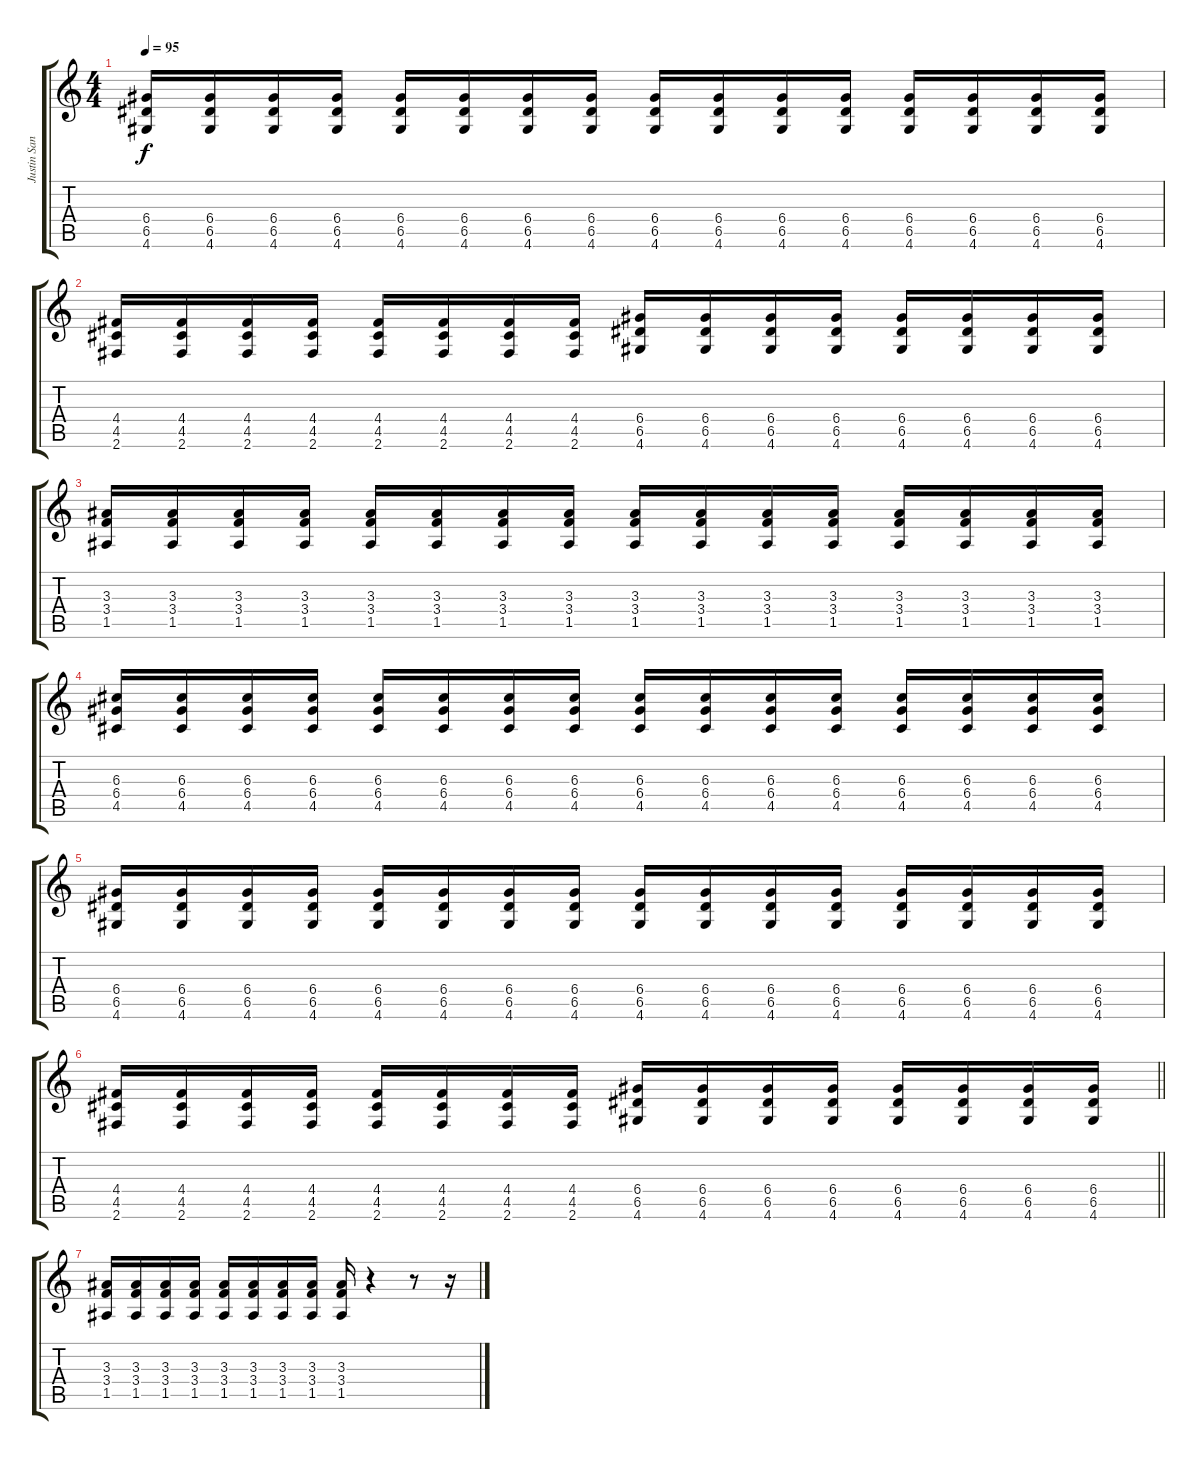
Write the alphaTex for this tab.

\track ("Justin Sane" "Justin San") {instrument distortionguitar}
\staff {score tabs}
\tuning (E4 B3 G3 D3 A2 E2) {hide}
\ts (4 4)
\tempo 95
\clef g2
\ks c
(6.4 6.5 4.6).16{dy f} (6.4 6.5 4.6).16 (6.4 6.5 4.6).16 (6.4 6.5 4.6).16 (6.4 6.5 4.6).16 (6.4 6.5 4.6).16 (6.4 6.5 4.6).16 (6.4 6.5 4.6).16 (6.4 6.5 4.6).16 (6.4 6.5 4.6).16 (6.4 6.5 4.6).16 (6.4 6.5 4.6).16 (6.4 6.5 4.6).16 (6.4 6.5 4.6).16 (6.4 6.5 4.6).16 (6.4 6.5 4.6).16 |
(4.4 4.5 2.6).16 (4.4 4.5 2.6).16 (4.4 4.5 2.6).16 (4.4 4.5 2.6).16 (4.4 4.5 2.6).16 (4.4 4.5 2.6).16 (4.4 4.5 2.6).16 (4.4 4.5 2.6).16 (6.4 6.5 4.6).16 (6.4 6.5 4.6).16 (6.4 6.5 4.6).16 (6.4 6.5 4.6).16 (6.4 6.5 4.6).16 (6.4 6.5 4.6).16 (6.4 6.5 4.6).16 (6.4 6.5 4.6).16 |
(3.3 3.4 1.5).16 (3.3 3.4 1.5).16 (3.3 3.4 1.5).16 (3.3 3.4 1.5).16 (3.3 3.4 1.5).16 (3.3 3.4 1.5).16 (3.3 3.4 1.5).16 (3.3 3.4 1.5).16 (3.3 3.4 1.5).16 (3.3 3.4 1.5).16 (3.3 3.4 1.5).16 (3.3 3.4 1.5).16 (3.3 3.4 1.5).16 (3.3 3.4 1.5).16 (3.3 3.4 1.5).16 (3.3 3.4 1.5).16 |
(6.3 6.4 4.5).16 (6.3 6.4 4.5).16 (6.3 6.4 4.5).16 (6.3 6.4 4.5).16 (6.3 6.4 4.5).16 (6.3 6.4 4.5).16 (6.3 6.4 4.5).16 (6.3 6.4 4.5).16 (6.3 6.4 4.5).16 (6.3 6.4 4.5).16 (6.3 6.4 4.5).16 (6.3 6.4 4.5).16 (6.3 6.4 4.5).16 (6.3 6.4 4.5).16 (6.3 6.4 4.5).16 (6.3 6.4 4.5).16 |
(6.4 6.5 4.6).16 (6.4 6.5 4.6).16 (6.4 6.5 4.6).16 (6.4 6.5 4.6).16 (6.4 6.5 4.6).16 (6.4 6.5 4.6).16 (6.4 6.5 4.6).16 (6.4 6.5 4.6).16 (6.4 6.5 4.6).16 (6.4 6.5 4.6).16 (6.4 6.5 4.6).16 (6.4 6.5 4.6).16 (6.4 6.5 4.6).16 (6.4 6.5 4.6).16 (6.4 6.5 4.6).16 (6.4 6.5 4.6).16 |
\barLineRight lightlight
(4.4 4.5 2.6).16 (4.4 4.5 2.6).16 (4.4 4.5 2.6).16 (4.4 4.5 2.6).16 (4.4 4.5 2.6).16 (4.4 4.5 2.6).16 (4.4 4.5 2.6).16 (4.4 4.5 2.6).16 (6.4 6.5 4.6).16 (6.4 6.5 4.6).16 (6.4 6.5 4.6).16 (6.4 6.5 4.6).16 (6.4 6.5 4.6).16 (6.4 6.5 4.6).16 (6.4 6.5 4.6).16 (6.4 6.5 4.6).16 |
(3.3 3.4 1.5).16 (3.3 3.4 1.5).16 (3.3 3.4 1.5).16 (3.3 3.4 1.5).16 (3.3 3.4 1.5).16 (3.3 3.4 1.5).16 (3.3 3.4 1.5).16 (3.3 3.4 1.5).16 (3.3 3.4 1.5).16 r.4 r.8 r.16
